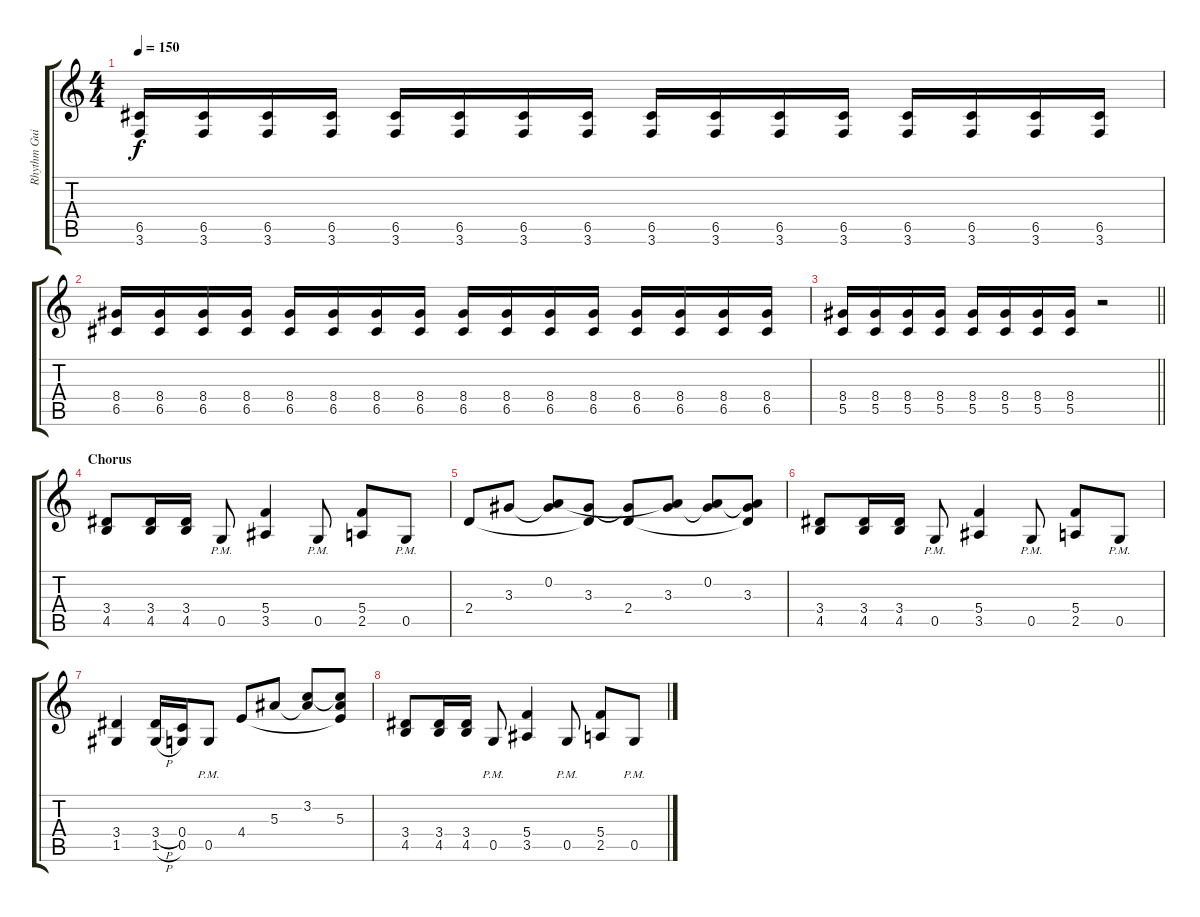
\track ("Rhythm Guitar 2" "Rhythm Gui") {instrument distortionguitar}
\staff {score tabs}
\tuning (D4 A3 F3 C3 G2 D2) {hide}
\ts (4 4)
\tempo 150
\clef g2
\ks c
(6.5 3.6).16{dy f} (6.5 3.6).16 (6.5 3.6).16 (6.5 3.6).16 (6.5 3.6).16 (6.5 3.6).16 (6.5 3.6).16 (6.5 3.6).16 (6.5 3.6).16 (6.5 3.6).16 (6.5 3.6).16 (6.5 3.6).16 (6.5 3.6).16 (6.5 3.6).16 (6.5 3.6).16 (6.5 3.6).16 |
(8.4 6.5).16 (8.4 6.5).16 (8.4 6.5).16 (8.4 6.5).16 (8.4 6.5).16 (8.4 6.5).16 (8.4 6.5).16 (8.4 6.5).16 (8.4 6.5).16 (8.4 6.5).16 (8.4 6.5).16 (8.4 6.5).16 (8.4 6.5).16 (8.4 6.5).16 (8.4 6.5).16 (8.4 6.5).16 |
\barLineRight lightlight
(8.4 5.5).16 (8.4 5.5).16 (8.4 5.5).16 (8.4 5.5).16 (8.4 5.5).16 (8.4 5.5).16 (8.4 5.5).16 (8.4 5.5).16 r.2 |
\section ("" "Chorus")
(3.4 4.5).8 (3.4 4.5).16 (3.4 4.5).16 0.5{pm}.8 (5.4 3.5).4 0.5{pm}.8 (5.4 2.5).8 0.5{pm}.8 |
2.4.8 3.3.8 (0.2 3.3{t}).8 (3.3 2.4{t}).8 (3.3{t} 2.4).8 (0.2{t} 3.3).8 (0.2 3.3{t}).8 (0.2{t} 3.3 2.4{t}).8 |
(3.4 4.5).8 (3.4 4.5).16 (3.4 4.5).16 0.5{pm}.8 (5.4 3.5).4 0.5{pm}.8 (5.4 2.5).8 0.5{pm}.8 |
(3.4 1.5).4 (3.4{h} 1.5{h}).16 (0.4 0.5).16 0.5{pm}.8 4.4.8 5.3.8 (3.2 5.3{t}).8 (3.2{t} 5.3 4.4{t}).8 |
(3.4 4.5).8 (3.4 4.5).16 (3.4 4.5).16 0.5{pm}.8 (5.4 3.5).4 0.5{pm}.8 (5.4 2.5).8 0.5{pm}.8
